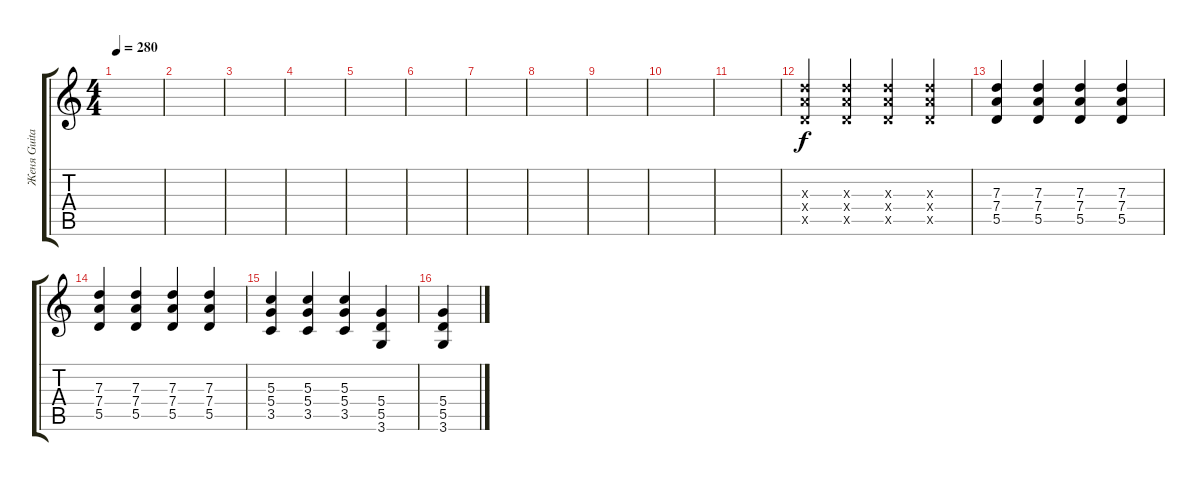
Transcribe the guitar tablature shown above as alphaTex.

\track ("Женя Guitar" "Женя Guita") {instrument overdrivenguitar}
\staff {score tabs}
\tuning (E4 B3 G3 D3 A2 E2) {hide}
\ts (4 4)
\tempo 280
\clef g2
\ks c
|
|
|
|
|
|
|
|
|
|
|
(7.3{x} 7.4{x} 5.5{x}).4 (7.3{x} 7.4{x} 5.5{x}).4 (7.3{x} 7.4{x} 5.5{x}).4 (7.3{x} 7.4{x} 5.5{x}).4 |
(7.3 7.4 5.5).4 (7.3 7.4 5.5).4 (7.3 7.4 5.5).4 (7.3 7.4 5.5).4 |
(7.3 7.4 5.5).4 (7.3 7.4 5.5).4 (7.3 7.4 5.5).4 (7.3 7.4 5.5).4 |
(5.3 5.4 3.5).4 (5.3 5.4 3.5).4 (5.3 5.4 3.5).4 (5.4 5.5 3.6).4 |
(5.4 5.5 3.6).4
